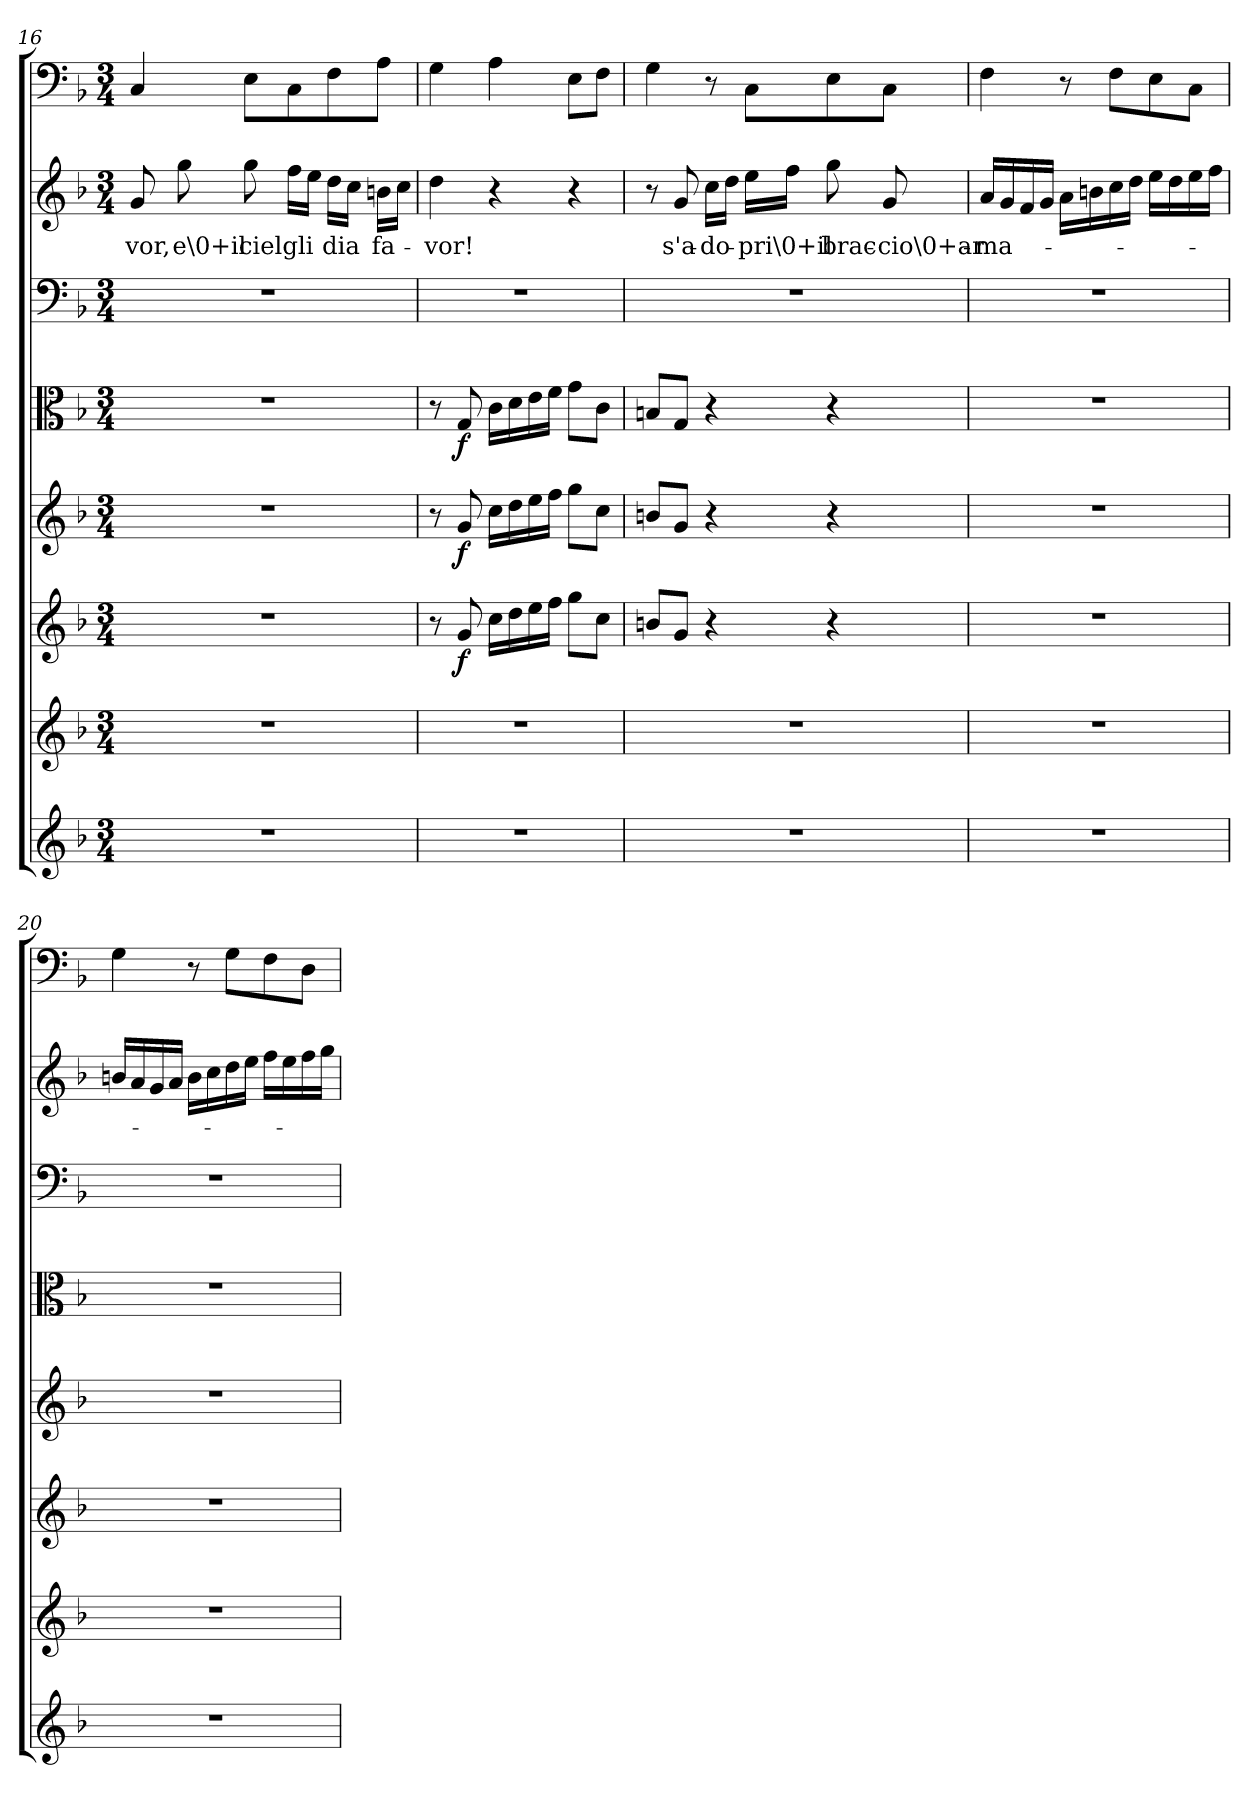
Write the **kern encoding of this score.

**kern	**kern	**kern	**dynam	**kern	**dynam	**kern	**dynam	**kern	**kern	**text	**kern
*part8	*part7	*part6	*part6	*part5	*part5	*part4	*part4	*part3	*part2	*part2	*part1
*staff8	*staff7	*staff6	*staff6	*staff5	*staff5	*staff4	*staff4	*staff3	*staff2	*staff2	*staff1
*clefG2	*clefG2	*clefG2	*	*clefG2	*	*clefC3	*	*clefF4	*clefG2	*	*clefF4
*k[b-]	*k[b-]	*k[b-]	*	*k[b-]	*	*k[b-]	*	*k[b-]	*k[b-]	*	*k[b-]
*F:	*F:	*F:	*	*F:	*	*F:	*	*F:	*F:	*	*F:
*M3/4	*M3/4	*M3/4	*	*M3/4	*	*M3/4	*	*M3/4	*M3/4	*	*M3/4
=16	=16	=16	=16	=16	=16	=16	=16	=16	=16	=16	=16
2.r	2.r	2.r	.	2.r	.	2.r	.	2.r	8g/	-vor,	4C/
.	.	.	.	.	.	.	.	.	8gg\	e\0+il	.
.	.	.	.	.	.	.	.	.	8gg\	ciel	8E\L
.	.	.	.	.	.	.	.	.	16ff\LL	gli	8C\
.	.	.	.	.	.	.	.	.	16ee\JJ	.	.
.	.	.	.	.	.	.	.	.	16dd\LL	dia	8F\
.	.	.	.	.	.	.	.	.	16cc\JJ	.	.
.	.	.	.	.	.	.	.	.	16bn\LL	fa-	8A\J
.	.	.	.	.	.	.	.	.	16cc\JJ	.	.
=17	=17	=17	=17	=17	=17	=17	=17	=17	=17	=17	=17
2.r	2.r	8r	.	8r	.	8r	.	2.r	4dd\	-vor!	4G\
.	.	8g/	f	8g/	f	8G/	f	.	.	.	.
.	.	16cc\LL	.	16cc\LL	.	16c\LL	.	.	4r	.	4A\
.	.	16dd\	.	16dd\	.	16d\	.	.	.	.	.
.	.	16ee\	.	16ee\	.	16e\	.	.	.	.	.
.	.	16ff\JJ	.	16ff\JJ	.	16f\JJ	.	.	.	.	.
.	.	8gg\L	.	8gg\L	.	8g\L	.	.	4r	.	8E\L
.	.	8cc\J	.	8cc\J	.	8c\J	.	.	.	.	8F\J
=18	=18	=18	=18	=18	=18	=18	=18	=18	=18	=18	=18
2.r	2.r	8bn/L	.	8bn/L	.	8Bn/L	.	2.r	8r	.	4G\
.	.	8g/J	.	8g/J	.	8G/J	.	.	8g/	s'a-	.
.	.	4r	.	4r	.	4r	.	.	16cc\LL	-do-	8r
.	.	.	.	.	.	.	.	.	16dd\JJ	.	.
.	.	.	.	.	.	.	.	.	16ee\LL	-pri\0+il	8C\L
.	.	.	.	.	.	.	.	.	16ff\JJ	.	.
.	.	4r	.	4r	.	4r	.	.	8gg\	brac-	8E\
.	.	.	.	.	.	.	.	.	8g/	-cio\0+ar-	8C\J
=19	=19	=19	=19	=19	=19	=19	=19	=19	=19	=19	=19
2.r	2.r	2.r	.	2.r	.	2.r	.	2.r	16a/LL	-ma-	4F\
.	.	.	.	.	.	.	.	.	16g/	.	.
.	.	.	.	.	.	.	.	.	16f/	.	.
.	.	.	.	.	.	.	.	.	16g/JJ	.	.
.	.	.	.	.	.	.	.	.	16a\LL	.	8r
.	.	.	.	.	.	.	.	.	16bn\	.	.
.	.	.	.	.	.	.	.	.	16cc\	.	8F\L
.	.	.	.	.	.	.	.	.	16dd\JJ	.	.
.	.	.	.	.	.	.	.	.	16ee\LL	.	8E\
.	.	.	.	.	.	.	.	.	16dd\	.	.
.	.	.	.	.	.	.	.	.	16ee\	.	8C\J
.	.	.	.	.	.	.	.	.	16ff\JJ	.	.
=20	=20	=20	=20	=20	=20	=20	=20	=20	=20	=20	=20
2.r	2.r	2.r	.	2.r	.	2.r	.	2.r	16bn/LL	.	4G\
.	.	.	.	.	.	.	.	.	16a/	.	.
.	.	.	.	.	.	.	.	.	16g/	.	.
.	.	.	.	.	.	.	.	.	16a/JJ	.	.
.	.	.	.	.	.	.	.	.	16b\LL	.	8r
.	.	.	.	.	.	.	.	.	16cc\	.	.
.	.	.	.	.	.	.	.	.	16dd\	.	8G\L
.	.	.	.	.	.	.	.	.	16ee\JJ	.	.
.	.	.	.	.	.	.	.	.	16ff\LL	.	8F\
.	.	.	.	.	.	.	.	.	16ee\	.	.
.	.	.	.	.	.	.	.	.	16ff\	.	8D\J
.	.	.	.	.	.	.	.	.	16gg\JJ	.	.
=	=	=	=	=	=	=	=	=	=	=	=
*-	*-	*-	*-	*-	*-	*-	*-	*-	*-	*-	*-
